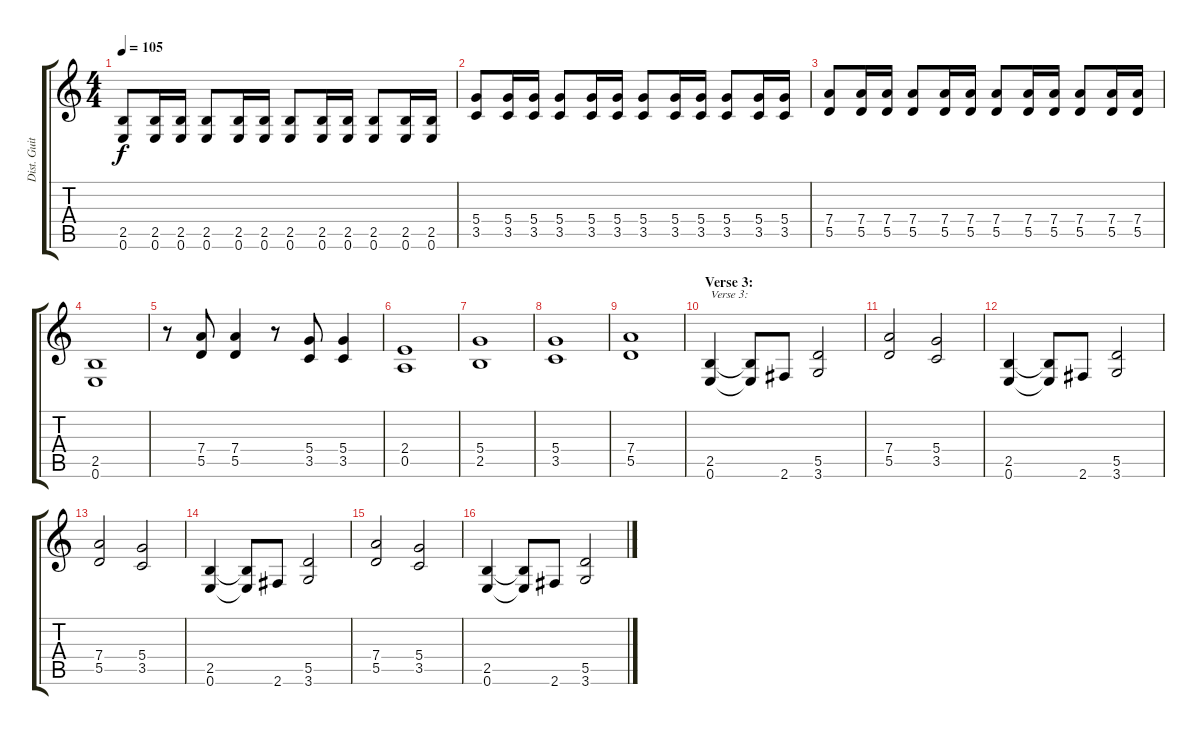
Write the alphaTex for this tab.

\track ("Dist. Guitar 2" "Dist. Guit") {instrument distortionguitar}
\staff {score tabs}
\tuning (E4 B3 G3 D3 A2 E2) {hide}
\ts (4 4)
\tempo 105
\clef g2
\ks c
(2.5 0.6).8{dy f} (2.5 0.6).16 (2.5 0.6).16 (2.5 0.6).8 (2.5 0.6).16 (2.5 0.6).16 (2.5 0.6).8 (2.5 0.6).16 (2.5 0.6).16 (2.5 0.6).8 (2.5 0.6).16 (2.5 0.6).16 |
(5.4 3.5).8 (5.4 3.5).16 (5.4 3.5).16 (5.4 3.5).8 (5.4 3.5).16 (5.4 3.5).16 (5.4 3.5).8 (5.4 3.5).16 (5.4 3.5).16 (5.4 3.5).8 (5.4 3.5).16 (5.4 3.5).16 |
(7.4 5.5).8 (7.4 5.5).16 (7.4 5.5).16 (7.4 5.5).8 (7.4 5.5).16 (7.4 5.5).16 (7.4 5.5).8 (7.4 5.5).16 (7.4 5.5).16 (7.4 5.5).8 (7.4 5.5).16 (7.4 5.5).16 |
(2.5 0.6).1 |
r.8 (7.4 5.5).8 (7.4 5.5).4 r.8 (5.4 3.5).8 (5.4 3.5).4 |
(2.4 0.5).1 |
(5.4 2.5).1 |
(5.4 3.5).1 |
(7.4 5.5).1 |
\section ("" "Verse 3:")
(2.5 0.6).4{txt "Verse 3:"} (2.5{t} 0.6{t}).8 2.6.8 (5.5 3.6).2 |
(7.4 5.5).2 (5.4 3.5).2 |
(2.5 0.6).4 (2.5{t} 0.6{t}).8 2.6.8 (5.5 3.6).2 |
(7.4 5.5).2 (5.4 3.5).2 |
(2.5 0.6).4 (2.5{t} 0.6{t}).8 2.6.8 (5.5 3.6).2 |
(7.4 5.5).2 (5.4 3.5).2 |
(2.5 0.6).4 (2.5{t} 0.6{t}).8 2.6.8 (5.5 3.6).2
